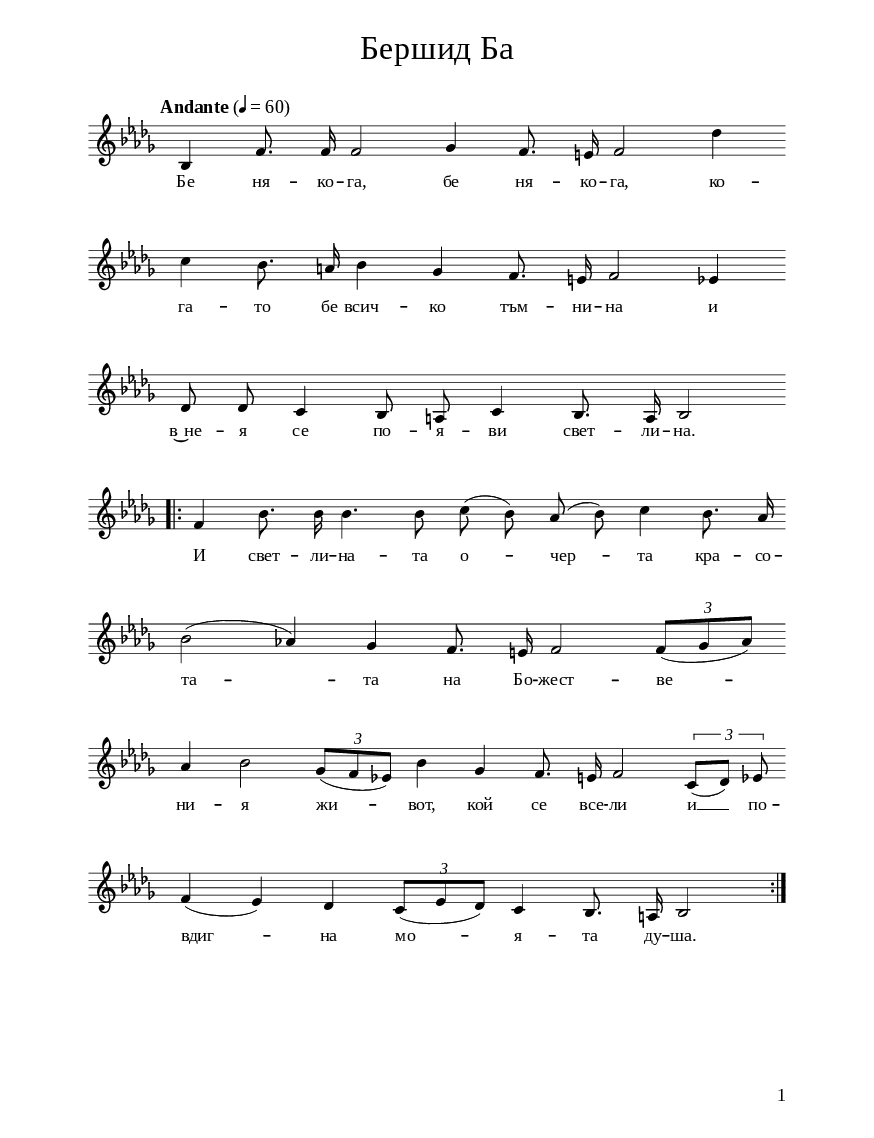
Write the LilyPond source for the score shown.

\version "2.24.3"

% include paper part and global functions
\include "include/globals.ily"

\bookpart {
  \label #'ref098
  \tocItem \markup "Бершид Ба"
  \include "include/bookpart-paper.ily"
  \score {
    \include "include/score-layout.ily"


    \new Voice \absolute  {
      \clef treble
      \key bes \minor
      \omit Score.TimeSignature
      \cadenzaOn % allows custom bar lines
      \tempoFunc "Andante" 4 "60"

      \autoBeamOff

      bes4 f'8. f'16 f'2 | \time 5/4  ges'4 f'8. e'16 f'2 des''4 \break |

      c''4 bes'8. a'16 bes'4 ges' f'8. e'!16 | \time 3/4  f'2 ees'!4 \break |

      des'8 des' c'4 bes8 a | \time 4/4  c'4 bes8. a16 bes2 \break |

      \bar ".|:"
      f'4 bes'8. bes'16 bes'4. bes'8 | \autoBeamOn c''8  ( bes')  a' ( bes' ) c''4 \autoBeamOff bes'8. a'16 \break |

      \time 5/4  | bes'2 (as'!4)  ges' f'8. e'16 | \time 3/4  f'2 \times 2/3  {  f'8 [ ( ges' as'8 ) ] } \break |

      \time 4/4  as'4 bes'2  \times 2/3  {  ges'8 ( [ f' es'8 ] ) } | \time 3/4  bes'4 ges'4 f'8. e'16

      f'2 \times 2/3 { c'8 [ ( des' ) ] es'!8  } | \break

      f'4 ( es' ) des' | \times 2/3  { c'8 [ ( es' des'8 ) ] } c'4 bes8. a!16  | \time 2/4  bes2  \break |

      \bar ":|."
    }

    \addlyrics {
      Бе ня -- ко  -- га, бе ня -- ко -- га,
      ко -- га -- то бе всич -- ко тъм -- ни -- на
      и в~не -- я се по -- я -- ви свет -- ли -- на.
      И свет -- ли -- на -- та о -- чер -- та кра -- со -- та -- та
      на Бо -- жест -- ве -- ни -- я жи -- вот,
      кой се все -- ли
      и __ по -- вдиг -- на мо -- я -- та ду -- ша.
    }

    \header {
      title = \titleFunc "Бершид Ба" "Beršid ba"
    }

    \midi{}

  } % score

} % bookpart
